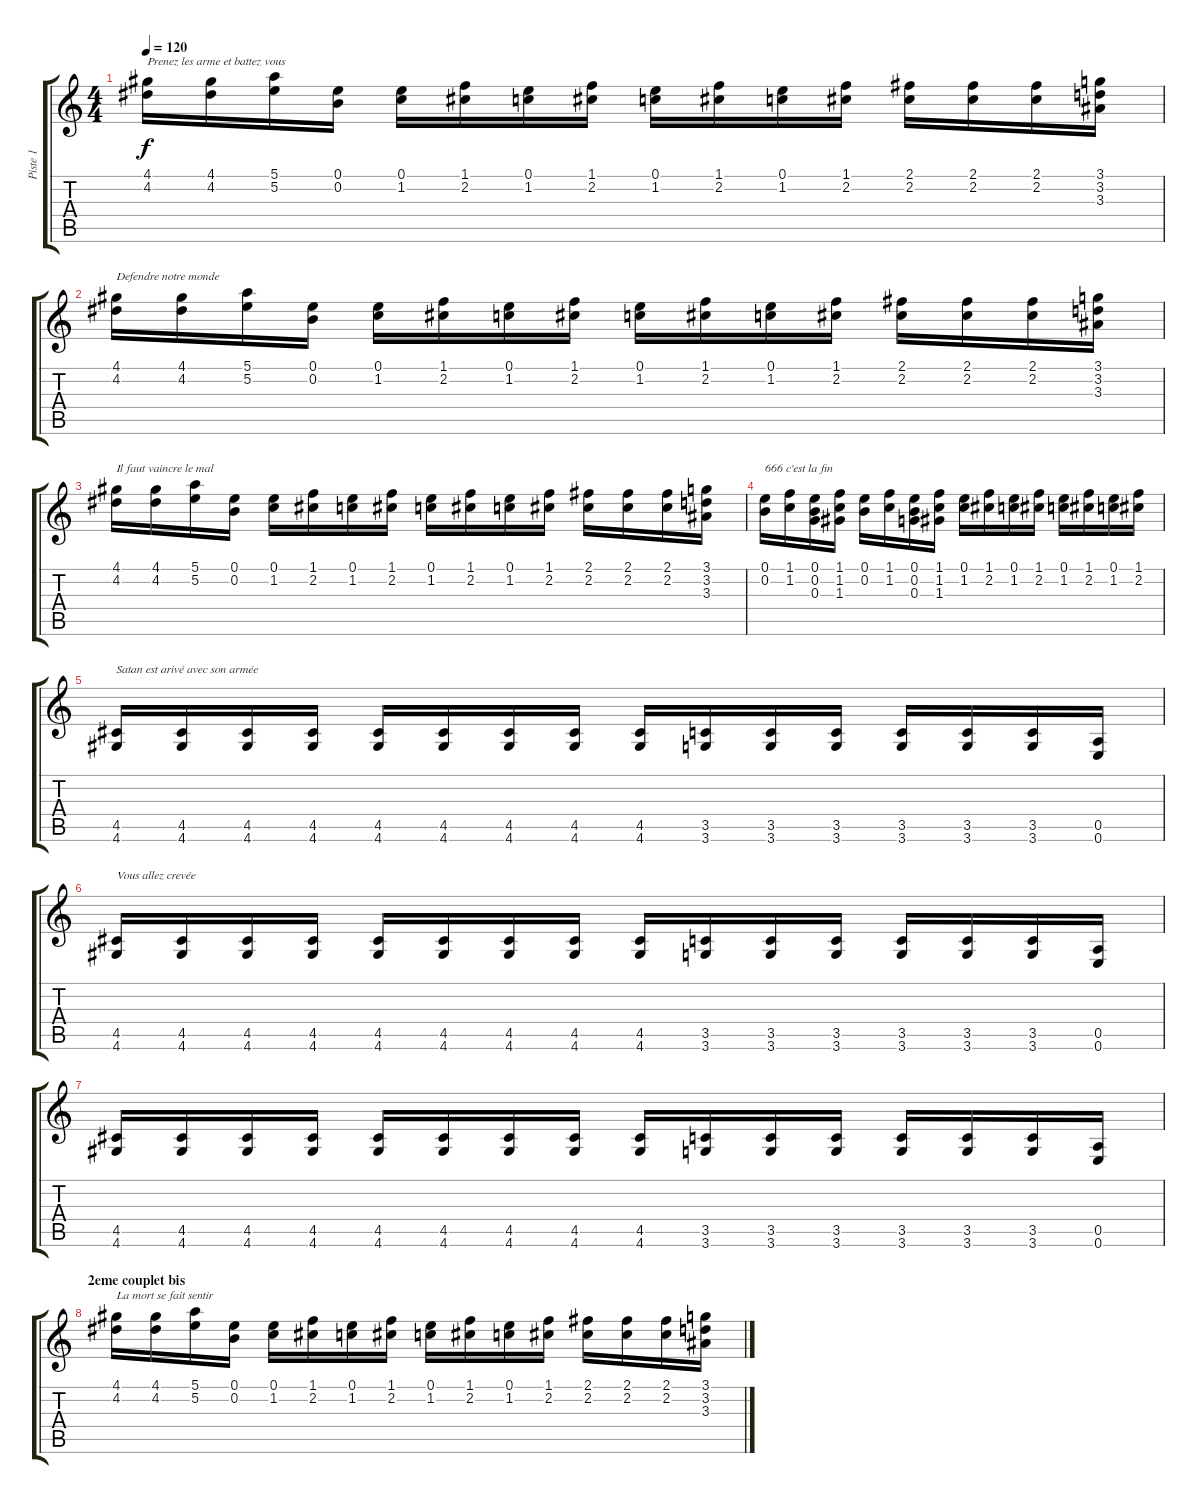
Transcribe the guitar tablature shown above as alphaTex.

\track ("Piste 1" "Piste 1") {instrument distortionguitar}
\staff {score tabs}
\tuning (E4 B3 G3 D3 A2 E2) {hide}
\ts (4 4)
\tempo 120
\clef g2
\ks c
(4.1 4.2).16{txt "Prenez les arme et battez vous" dy f} (4.1 4.2).16 (5.1 5.2).16 (0.1 0.2).16 (0.1 1.2).16 (1.1 2.2).16 (0.1 1.2).16 (1.1 2.2).16 (0.1 1.2).16 (1.1 2.2).16 (0.1 1.2).16 (1.1 2.2).16 (2.1 2.2).16 (2.1 2.2).16 (2.1 2.2).16 (3.1 3.2 3.3).16 |
(4.1 4.2).16{txt "Defendre notre monde"} (4.1 4.2).16 (5.1 5.2).16 (0.1 0.2).16 (0.1 1.2).16 (1.1 2.2).16 (0.1 1.2).16 (1.1 2.2).16 (0.1 1.2).16 (1.1 2.2).16 (0.1 1.2).16 (1.1 2.2).16 (2.1 2.2).16 (2.1 2.2).16 (2.1 2.2).16 (3.1 3.2 3.3).16 |
(4.1 4.2).16{txt "Il faut vaincre le mal"} (4.1 4.2).16 (5.1 5.2).16 (0.1 0.2).16 (0.1 1.2).16 (1.1 2.2).16 (0.1 1.2).16 (1.1 2.2).16 (0.1 1.2).16 (1.1 2.2).16 (0.1 1.2).16 (1.1 2.2).16 (2.1 2.2).16 (2.1 2.2).16 (2.1 2.2).16 (3.1 3.2 3.3).16 |
(0.1 0.2).16{txt "666 c'est la fin"} (1.1 1.2).16 (0.1 0.2 0.3).16 (1.1 1.2 1.3).16 (0.1 0.2).16 (1.1 1.2).16 (0.1 0.2 0.3).16 (1.1 1.2 1.3).16 (0.1 1.2).16 (1.1 2.2).16 (0.1 1.2).16 (1.1 2.2).16 (0.1 1.2).16 (1.1 2.2).16 (0.1 1.2).16 (1.1 2.2).16 |
(4.5 4.6).16{txt "Satan est arivé avec son armée"} (4.5 4.6).16 (4.5 4.6).16 (4.5 4.6).16 (4.5 4.6).16 (4.5 4.6).16 (4.5 4.6).16 (4.5 4.6).16 (4.5 4.6).16 (3.5 3.6).16 (3.5 3.6).16 (3.5 3.6).16 (3.5 3.6).16 (3.5 3.6).16 (3.5 3.6).16 (0.5 0.6).16 |
(4.5 4.6).16{txt "Vous allez crevée"} (4.5 4.6).16 (4.5 4.6).16 (4.5 4.6).16 (4.5 4.6).16 (4.5 4.6).16 (4.5 4.6).16 (4.5 4.6).16 (4.5 4.6).16 (3.5 3.6).16 (3.5 3.6).16 (3.5 3.6).16 (3.5 3.6).16 (3.5 3.6).16 (3.5 3.6).16 (0.5 0.6).16 |
(4.5 4.6).16 (4.5 4.6).16 (4.5 4.6).16 (4.5 4.6).16 (4.5 4.6).16 (4.5 4.6).16 (4.5 4.6).16 (4.5 4.6).16 (4.5 4.6).16 (3.5 3.6).16 (3.5 3.6).16 (3.5 3.6).16 (3.5 3.6).16 (3.5 3.6).16 (3.5 3.6).16 (0.5 0.6).16 |
\section ("" "2eme couplet bis")
(4.1 4.2).16{txt "La mort se fait sentir"} (4.1 4.2).16 (5.1 5.2).16 (0.1 0.2).16 (0.1 1.2).16 (1.1 2.2).16 (0.1 1.2).16 (1.1 2.2).16 (0.1 1.2).16 (1.1 2.2).16 (0.1 1.2).16 (1.1 2.2).16 (2.1 2.2).16 (2.1 2.2).16 (2.1 2.2).16 (3.1 3.2 3.3).16
